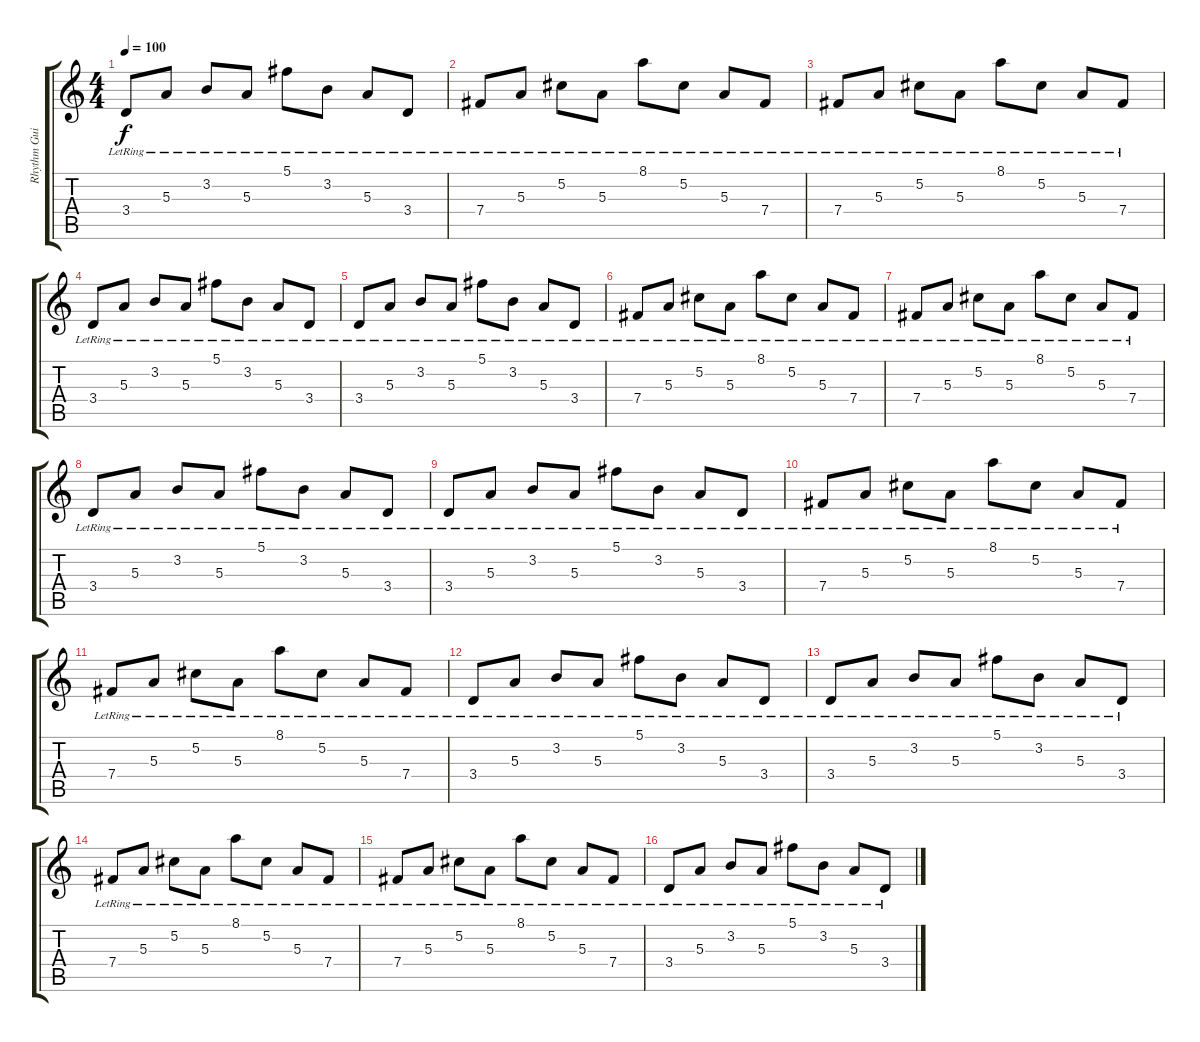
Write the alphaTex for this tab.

\track ("Rhythm Guitar 1" "Rhythm Gui") {instrument acousticguitarnylon}
\staff {score tabs}
\tuning (Db4 Ab3 E3 B2 Gb2 Db2) {hide}
\ts (4 4)
\tempo 100
\clef g2
\ks c
3.4{lr}.8{dy f} 5.3{lr}.8 3.2{lr}.8 5.3{lr}.8 5.1{lr}.8 3.2{lr}.8 5.3{lr}.8 3.4{lr}.8 |
7.4{lr}.8 5.3{lr}.8 5.2{lr}.8 5.3{lr}.8 8.1{lr}.8 5.2{lr}.8 5.3{lr}.8 7.4{lr}.8 |
7.4{lr}.8 5.3{lr}.8 5.2{lr}.8 5.3{lr}.8 8.1{lr}.8 5.2{lr}.8 5.3{lr}.8 7.4{lr}.8 |
3.4{lr}.8 5.3{lr}.8 3.2{lr}.8 5.3{lr}.8 5.1{lr}.8 3.2{lr}.8 5.3{lr}.8 3.4{lr}.8 |
3.4{lr}.8 5.3{lr}.8 3.2{lr}.8 5.3{lr}.8 5.1{lr}.8 3.2{lr}.8 5.3{lr}.8 3.4{lr}.8 |
7.4{lr}.8 5.3{lr}.8 5.2{lr}.8 5.3{lr}.8 8.1{lr}.8 5.2{lr}.8 5.3{lr}.8 7.4{lr}.8 |
7.4{lr}.8 5.3{lr}.8 5.2{lr}.8 5.3{lr}.8 8.1{lr}.8 5.2{lr}.8 5.3{lr}.8 7.4{lr}.8 |
3.4{lr}.8 5.3{lr}.8 3.2{lr}.8 5.3{lr}.8 5.1{lr}.8 3.2{lr}.8 5.3{lr}.8 3.4{lr}.8 |
3.4{lr}.8 5.3{lr}.8 3.2{lr}.8 5.3{lr}.8 5.1{lr}.8 3.2{lr}.8 5.3{lr}.8 3.4{lr}.8 |
7.4{lr}.8 5.3{lr}.8 5.2{lr}.8 5.3{lr}.8 8.1{lr}.8 5.2{lr}.8 5.3{lr}.8 7.4{lr}.8 |
7.4{lr}.8 5.3{lr}.8 5.2{lr}.8 5.3{lr}.8 8.1{lr}.8 5.2{lr}.8 5.3{lr}.8 7.4{lr}.8 |
3.4{lr}.8 5.3{lr}.8 3.2{lr}.8 5.3{lr}.8 5.1{lr}.8 3.2{lr}.8 5.3{lr}.8 3.4{lr}.8 |
3.4{lr}.8 5.3{lr}.8 3.2{lr}.8 5.3{lr}.8 5.1{lr}.8 3.2{lr}.8 5.3{lr}.8 3.4{lr}.8 |
7.4{lr}.8 5.3{lr}.8 5.2{lr}.8 5.3{lr}.8 8.1{lr}.8 5.2{lr}.8 5.3{lr}.8 7.4{lr}.8 |
7.4{lr}.8 5.3{lr}.8 5.2{lr}.8 5.3{lr}.8 8.1{lr}.8 5.2{lr}.8 5.3{lr}.8 7.4{lr}.8 |
3.4{lr}.8 5.3{lr}.8 3.2{lr}.8 5.3{lr}.8 5.1{lr}.8 3.2{lr}.8 5.3{lr}.8 3.4{lr}.8
